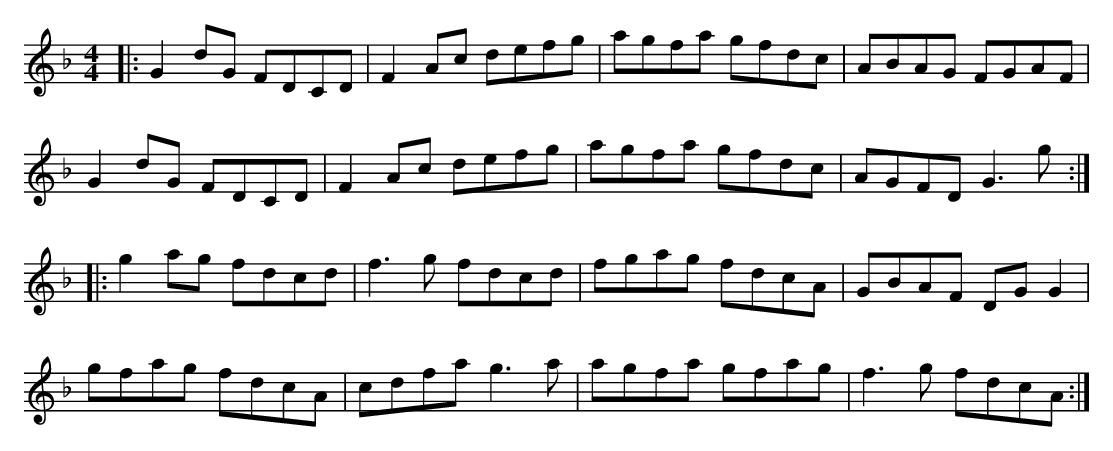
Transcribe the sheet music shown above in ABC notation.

X:1
M:4/4
K:Gdor
|:G2 dG FDCD|F2 Ac defg|agfa gfdc|ABAG FGAF|
G2 dG FDCD|F2 Ac defg|agfa gfdc|AGFD G3g:|
|:g2 ag fdcd|f3g fdcd|fgag fdcA|GBAF DG G2|
gfag fdcA|cdfa g3a|agfa gfag|f3g fdcA:|
